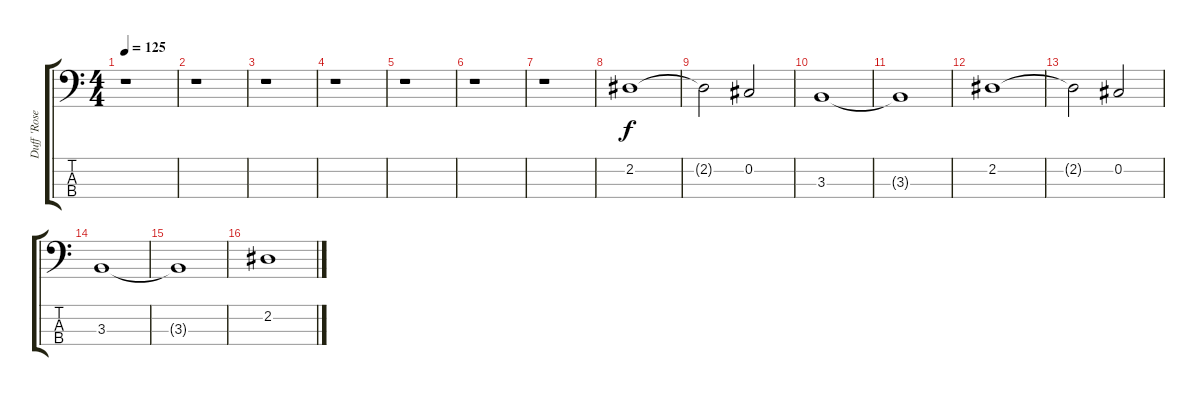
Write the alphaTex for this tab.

\track ("Duff 'Rose' McKagen" "Duff 'Rose") {instrument electricbasspick}
\staff {score tabs}
\tuning (Gb2 Db2 Ab1 Eb1) {hide}
\ts (4 4)
\tempo 125
\clef f4
\ks c
r.1{dy f} |
r.1 |
r.1 |
r.1 |
r.1 |
r.1 |
r.1 |
2.2.1 |
2.2{t}.2 0.2.2 |
3.3.1 |
3.3{t}.1 |
2.2.1 |
2.2{t}.2 0.2.2 |
3.3.1 |
3.3{t}.1 |
2.2.1
